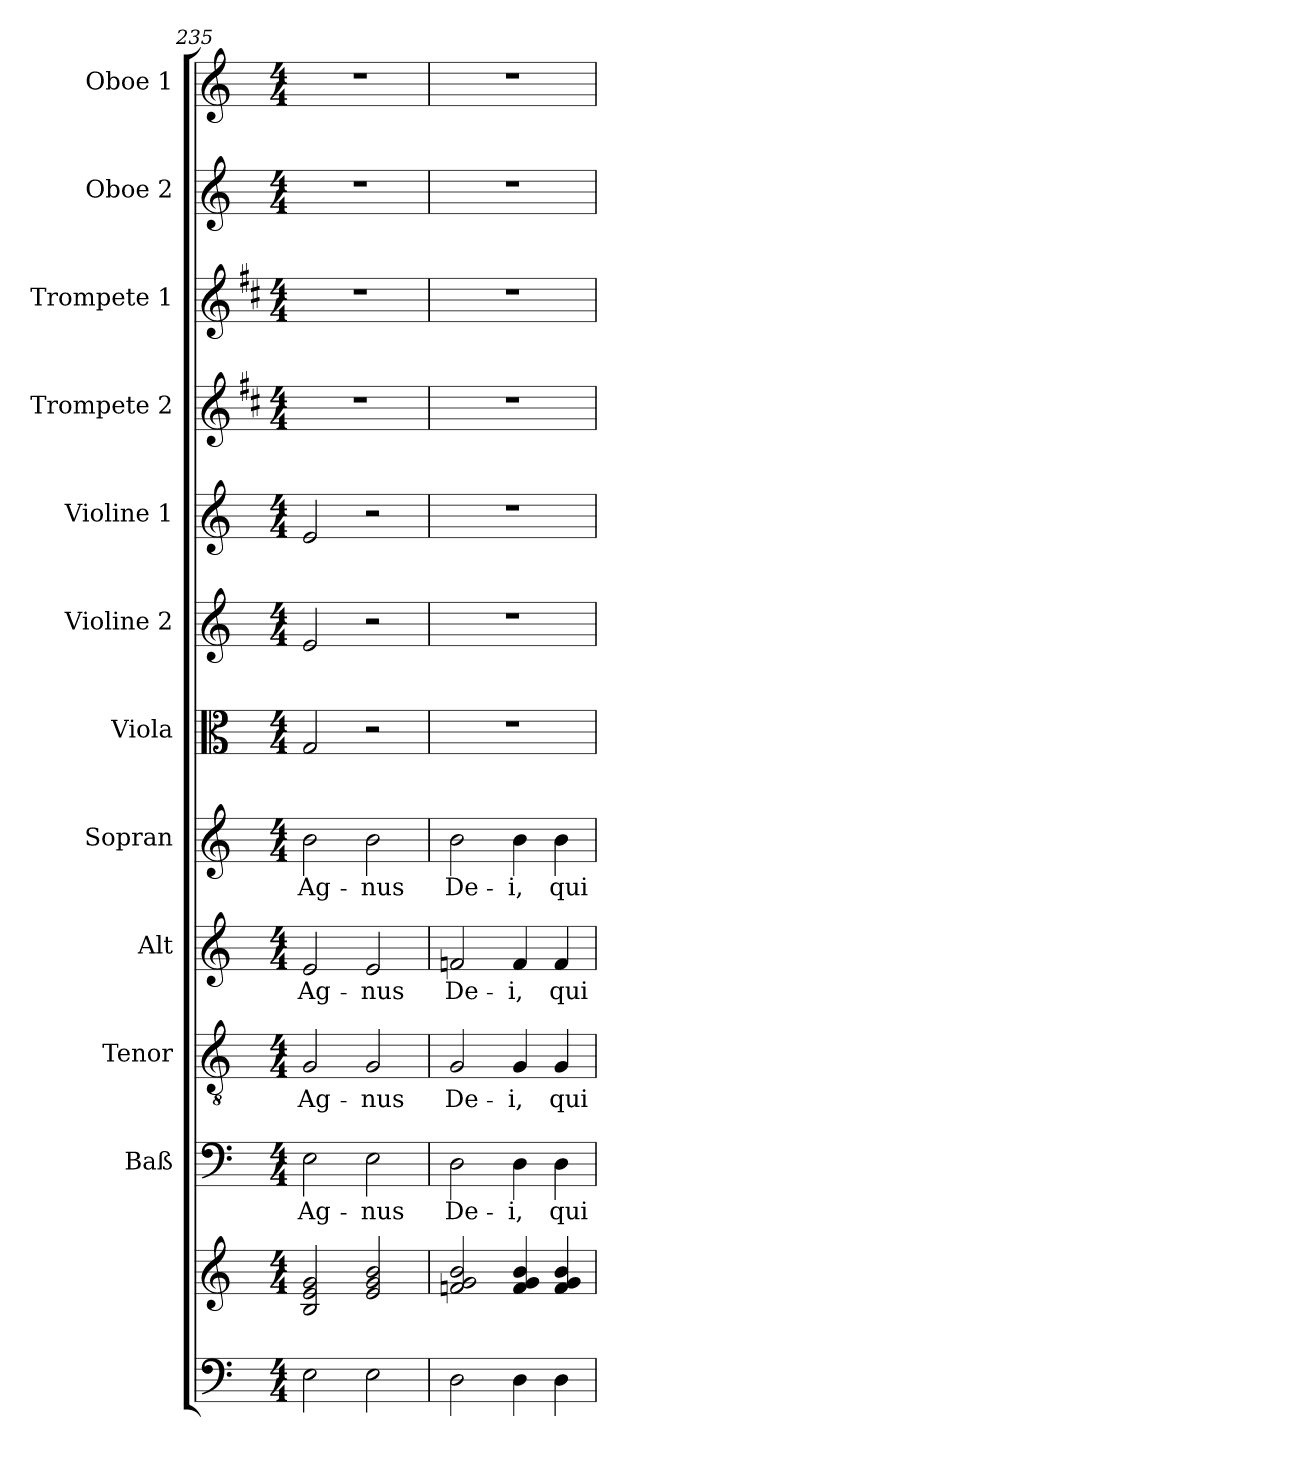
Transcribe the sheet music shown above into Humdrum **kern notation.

**kern	**kern	**kern	**text	**kern	**text	**kern	**text	**kern	**text	**kern	**kern	**kern	**kern	**kern	**kern	**kern
*part12	*part12	*part11	*part11	*part10	*part10	*part9	*part9	*part8	*part8	*part7	*part6	*part5	*part4	*part3	*part2	*part1
*staff13	*staff12	*staff11	*staff11	*staff10	*staff10	*staff9	*staff9	*staff8	*staff8	*staff7	*staff6	*staff5	*staff4	*staff3	*staff2	*staff1
*	*	*I"Baß	*	*I"Tenor	*	*I"Alt	*	*I"Sopran	*	*I"Viola	*I"Violine 2	*I"Violine 1	*I"Trompete 2	*I"Trompete 1	*I"Oboe 2	*I"Oboe 1
*	*	*I'Baß	*	*I'Ten	*	*I'Alt	*	*I'Sop	*	*I'Vla.	*I'Vln. 2	*I'Vln. 1	*I'Trp. 2	*I'Trp. 1	*I'Ob. 2	*I'Ob. 1
*clefF4	*clefG2	*clefF4	*	*clefGv2	*	*clefG2	*	*clefG2	*	*clefC3	*clefG2	*clefG2	*clefG2	*clefG2	*clefG2	*clefG2
*	*	*	*	*	*	*	*	*	*	*	*	*	*ITrd1c2	*ITrd1c2	*	*
*k[]	*k[]	*k[]	*	*k[]	*	*k[]	*	*k[]	*	*k[]	*k[]	*k[]	*k[]	*k[]	*k[]	*k[]
*C:	*C:	*C:	*	*C:	*	*C:	*	*C:	*	*C:	*C:	*C:	*C:	*C:	*C:	*C:
*M4/4	*M4/4	*M4/4	*	*M4/4	*	*M4/4	*	*M4/4	*	*M4/4	*M4/4	*M4/4	*M4/4	*M4/4	*M4/4	*M4/4
=235	=235	=235	=235	=235	=235	=235	=235	=235	=235	=235	=235	=235	=235	=235	=235	=235
!	!	!	!LO:LY:b	!	!LO:LY:b	!	!LO:LY:b	!	!LO:LY:b	!	!	!	!	!	!	!
2E\	2B/ 2e/ 2g/	2E\	Ag-	2G/	Ag-	2e/	Ag-	2b\	Ag-	2G/	2e/	2e/	1r	1r	1r	1r
!	!	!	!LO:LY:b	!	!LO:LY:b	!	!LO:LY:b	!	!LO:LY:b	!	!	!	!	!	!	!
2E\	2e/ 2g/ 2b/	2E\	-nus	2G/	-nus	2e/	-nus	2b\	-nus	2r	2r	2r	.	.	.	.
=236	=236	=236	=236	=236	=236	=236	=236	=236	=236	=236	=236	=236	=236	=236	=236	=236
!	!	!	!LO:LY:b	!	!LO:LY:b	!	!LO:LY:b	!	!LO:LY:b	!	!	!	!	!	!	!
2D\	2fn/ 2g/ 2b/	2D\	De-	2G/	De-	2fn/	De-	2b\	De-	1r	1r	1r	1r	1r	1r	1r
!	!	!	!LO:LY:b	!	!LO:LY:b	!	!LO:LY:b	!	!LO:LY:b	!	!	!	!	!	!	!
4D\	4f/ 4g/ 4b/	4D\	-i,	4G/	-i,	4f/	-i,	4b\	-i,	.	.	.	.	.	.	.
!	!	!	!LO:LY:b	!	!LO:LY:b	!	!LO:LY:b	!	!LO:LY:b	!	!	!	!	!	!	!
4D\	4f/ 4g/ 4b/	4D\	qui	4G/	qui	4f/	qui	4b\	qui	.	.	.	.	.	.	.
=	=	=	=	=	=	=	=	=	=	=	=	=	=	=	=	=
*-	*-	*-	*-	*-	*-	*-	*-	*-	*-	*-	*-	*-	*-	*-	*-	*-
